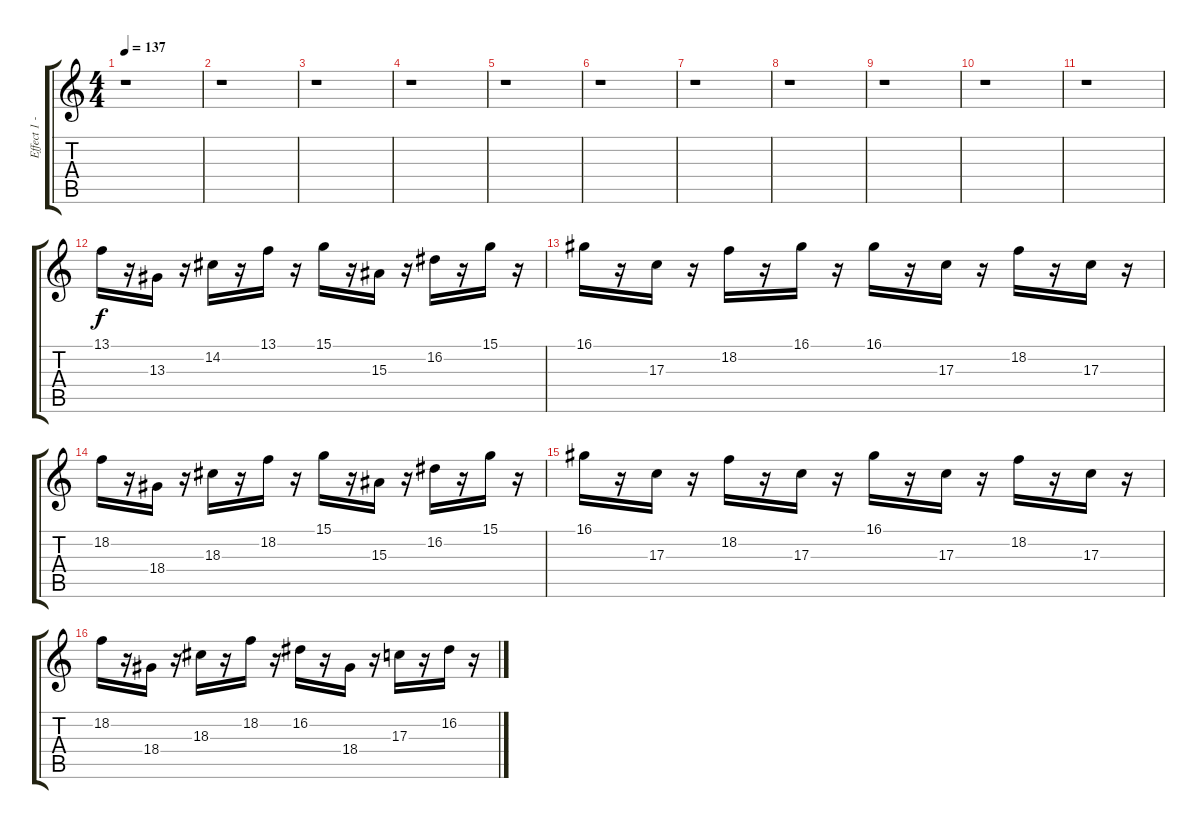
\track ("Effect 1 - Brightness (Keyboard)" "Effect 1 -") {instrument fx5brightness}
\staff {score tabs}
\tuning (E4 B3 G3 D3 A2 E2) {hide}
\ts (4 4)
\tempo 137
\clef g2
\ks c
r.1{dy f} |
r.1 |
r.1 |
r.1 |
r.1 |
r.1 |
r.1 |
r.1 |
r.1 |
r.1 |
r.1 |
13.1.16 r.16 13.3.16 r.16 14.2.16 r.16 13.1.16 r.16 15.1.16 r.16 15.3.16 r.16 16.2.16 r.16 15.1.16 r.16 |
16.1.16 r.16 17.3.16 r.16 18.2.16 r.16 16.1.16 r.16 16.1.16 r.16 17.3.16 r.16 18.2.16 r.16 17.3.16 r.16 |
18.2.16 r.16 18.4.16 r.16 18.3.16 r.16 18.2.16 r.16 15.1.16 r.16 15.3.16 r.16 16.2.16 r.16 15.1.16 r.16 |
16.1.16 r.16 17.3.16 r.16 18.2.16 r.16 17.3.16 r.16 16.1.16 r.16 17.3.16 r.16 18.2.16 r.16 17.3.16 r.16 |
18.2.16 r.16 18.4.16 r.16 18.3.16 r.16 18.2.16 r.16 16.2.16 r.16 18.4.16 r.16 17.3.16 r.16 16.2.16 r.16
